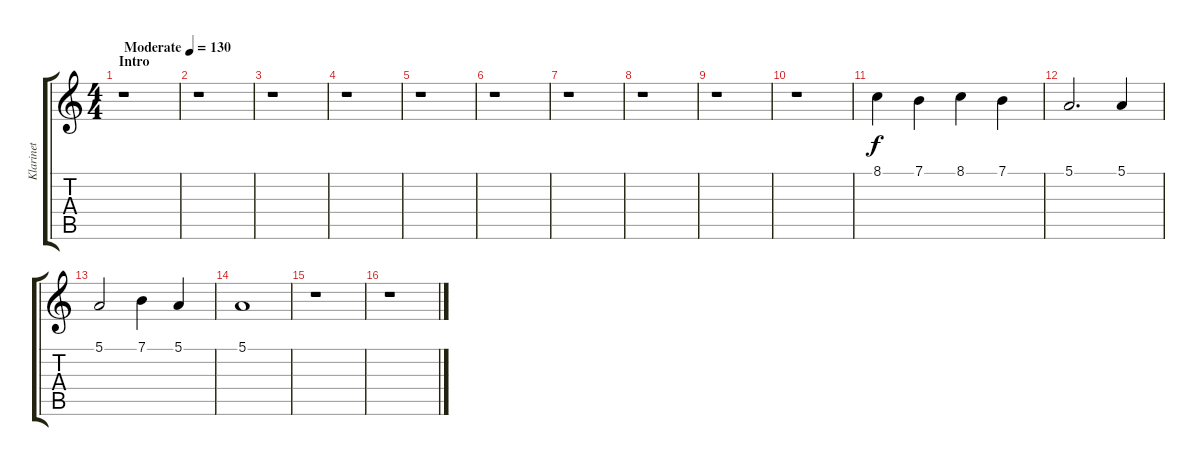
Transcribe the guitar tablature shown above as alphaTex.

\track ("Klarinet" "Klarinet") {instrument clarinet}
\staff {score tabs}
\tuning (E4 B3 G3 D3 A2 E2) {hide}
\ts (4 4)
\section ("" "Intro")
\tempo (130 "Moderate")
\clef g2
\ks c
r.1{dy f instrument clarinet} |
r.1 |
r.1 |
r.1 |
r.1 |
r.1 |
r.1 |
r.1 |
r.1 |
r.1 |
8.1.4 7.1.4 8.1.4 7.1.4 |
5.1.2{d} 5.1.4 |
5.1.2 7.1.4 5.1.4 |
5.1.1 |
r.1 |
r.1
